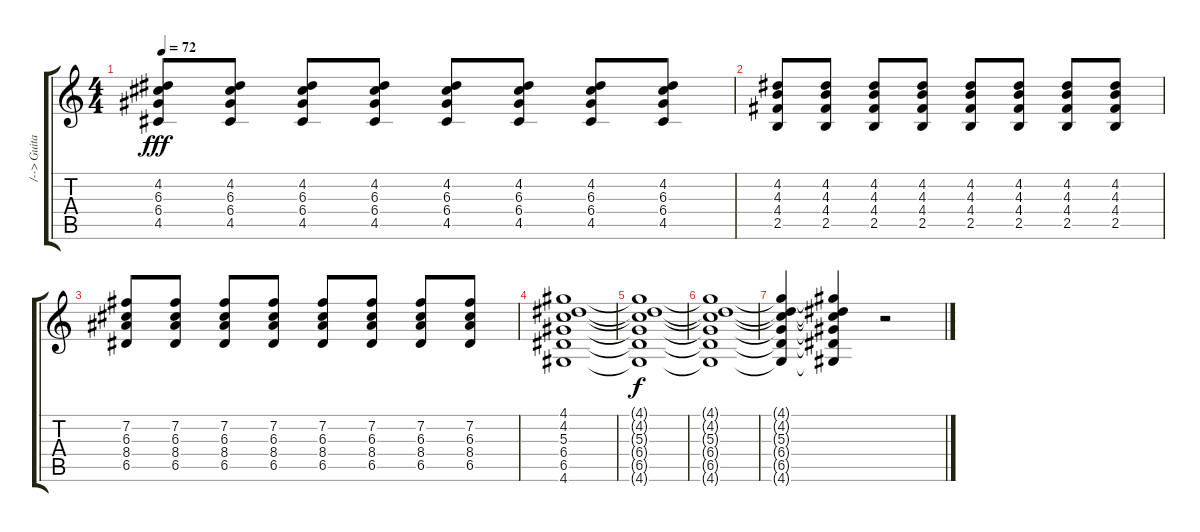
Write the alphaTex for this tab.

\track ("/--> Guitarra Acustica (Doble) <---/" "/--> Guita") {instrument electricguitarclean}
\staff {score tabs}
\tuning (E4 B3 G3 D3 A2 E2) {hide}
\ts (4 4)
\tempo 72
\clef g2
\ks c
(4.2 6.3 6.4 4.5).8{dy fff} (4.2 6.3 6.4 4.5).8 (4.2 6.3 6.4 4.5).8 (4.2 6.3 6.4 4.5).8 (4.2 6.3 6.4 4.5).8 (4.2 6.3 6.4 4.5).8 (4.2 6.3 6.4 4.5).8 (4.2 6.3 6.4 4.5).8 |
(4.2 4.3 4.4 2.5).8 (4.2 4.3 4.4 2.5).8 (4.2 4.3 4.4 2.5).8 (4.2 4.3 4.4 2.5).8 (4.2 4.3 4.4 2.5).8 (4.2 4.3 4.4 2.5).8 (4.2 4.3 4.4 2.5).8 (4.2 4.3 4.4 2.5).8 |
(7.2 6.3 8.4 6.5).8 (7.2 6.3 8.4 6.5).8 (7.2 6.3 8.4 6.5).8 (7.2 6.3 8.4 6.5).8 (7.2 6.3 8.4 6.5).8 (7.2 6.3 8.4 6.5).8 (7.2 6.3 8.4 6.5).8 (7.2 6.3 8.4 6.5).8 |
(4.1 4.2 5.3 6.4 6.5 4.6).1 |
(4.1{t} 4.2{t} 5.3{t} 6.4{t} 6.5{t} 4.6{t}).1{dy f} |
(4.1{t} 4.2{t} 5.3{t} 6.4{t} 6.5{t} 4.6{t}).1 |
(4.1{t} 4.2{t} 5.3{t} 6.4{t} 6.5{t} 4.6{t}).4 (4.1{t} 4.2{t} 5.3{t} 6.4{t} 6.5{t} 4.6{t}).4 r.2
